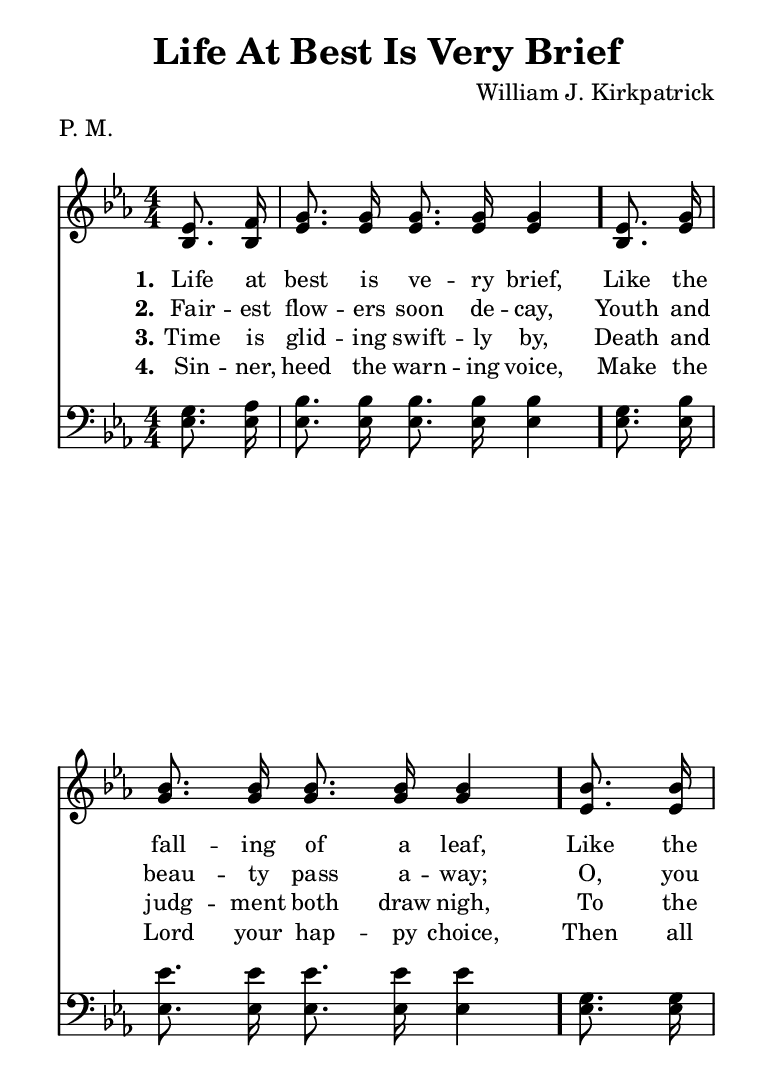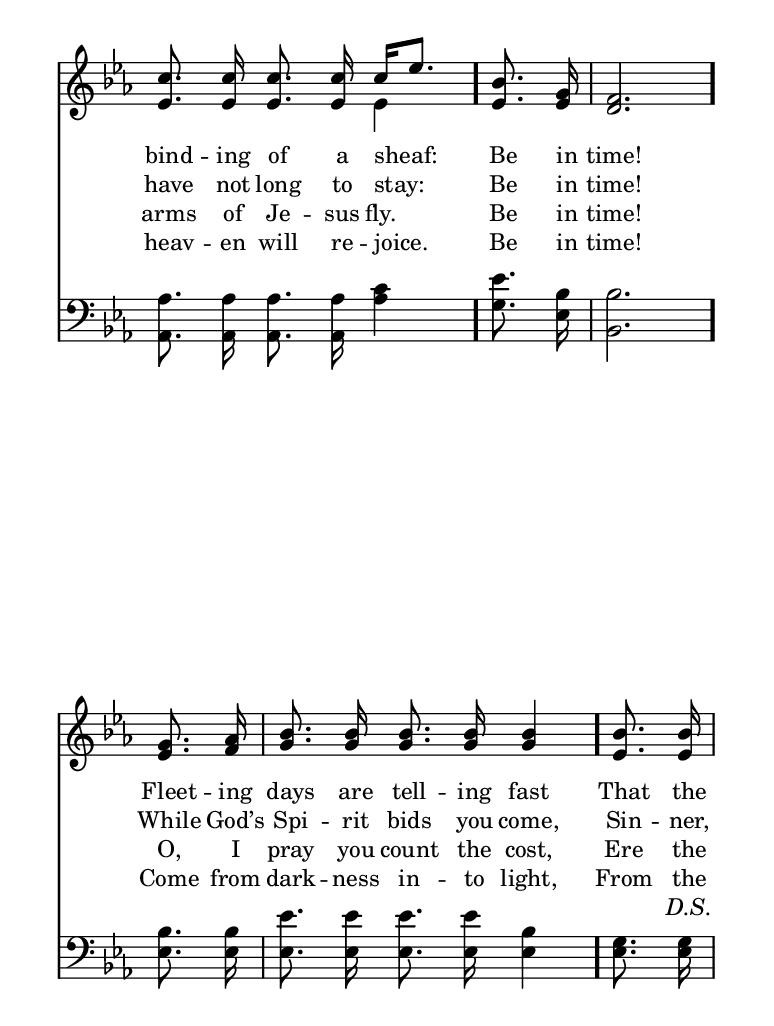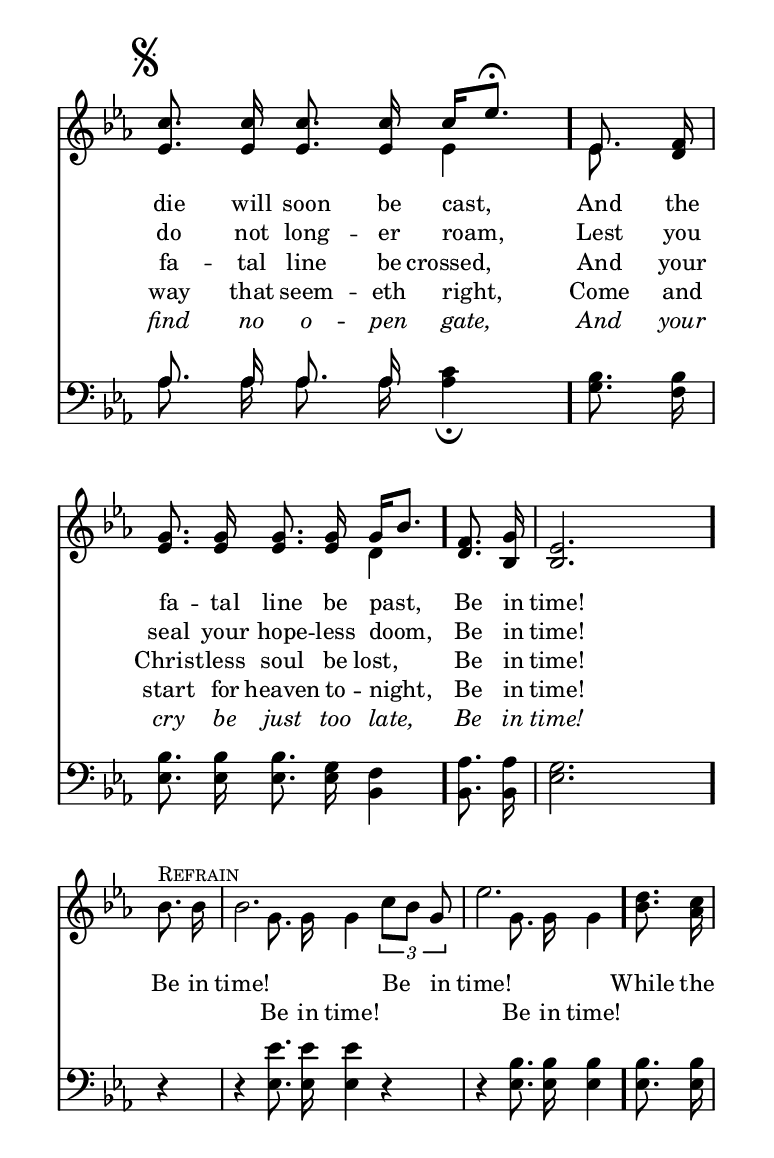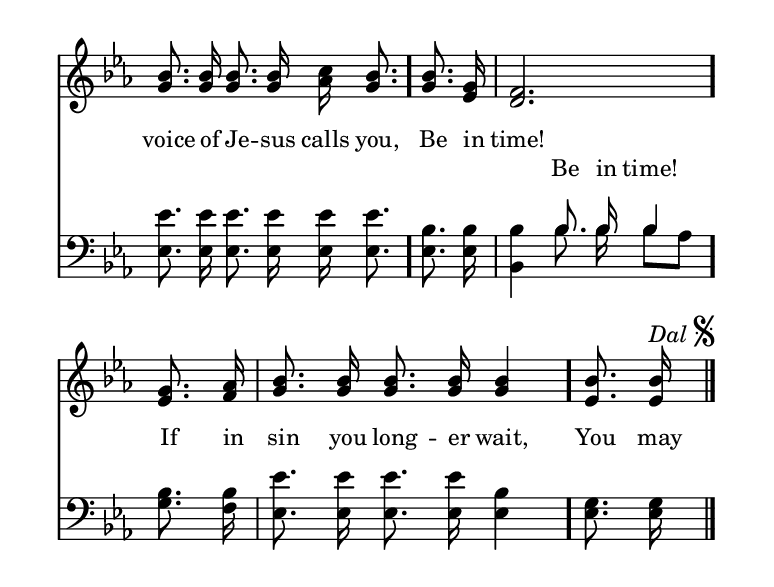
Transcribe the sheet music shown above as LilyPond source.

\include "common/global.ily"
\paper {
  \include "common/paper.ily"
  %ragged-bottom = ##t
  ragged-last-bottom = ##t
  systems-per-page = #(cond (is-eogsized 4) (#t #f))
  page-count = #(cond (is-eogsized 2) (#t #f))
  system-count = #(cond (is-eogsized 6) (#t #f))
}

\header{
  hymnnumber = "102"
  title = "Life At Best Is Very Brief"
  tunename = ""
  meter = "P. M."
  %poet = ""
  composer = "William J. Kirkpatrick"
  %copyright = ""
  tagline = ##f
}

% for fermata in MIDI
ta = { \tempo 4=80 }
tb = { \tempo 4=40 }
marksegno = { \mark \markup { \musicglyph #"scripts.segno" } }

patternAAds = { c8. c16 c8. c16 c4 }
patternAA = { \ta c8. c16 | \patternAAds }
patternABds = { \ta c8. c16 c8. c16 c16[ c8.] }
patternAB = { \ta c8. c16 \patternABds }
patternACds = { c8. c16 c8. c16 \tb c4 \ta }
patternAC = { \ta c8. c16 | \patternACds }

patternBA = { \ta c8. c16 | c2. }

patternCA = { \ta c8. c16 | c8. c16 c8. c16 c16 c8. }

lyricsInvis = { \override LyricText.stencil = ##f \override LyricHyphen.stencil = ##f }
lyricsVis = { \revert LyricText.stencil \revert LyricHyphen.stencil }

global = {
  \include "common/overrides.ily"
  \override Staff.TimeSignature.style = #'numbered
  \time 4/4
  \override Score.MetronomeMark.transparent = ##t % hide all fermata changes too
  \ta
  \key ees \major
  \partial 4
  \autoBeamOff
}

notesSoprano = {
\global
\relative c' {

  \changePitch \patternAA { ees f | g g g g g }
  \changePitch \patternAA { ees g | bes bes bes bes bes }
  \changePitch \patternAB { bes bes | c c c c c ees }
  \changePitch \patternBA { bes g | f }

  \changePitch \patternAA { g aes | bes bes bes bes bes}
  \changePitch \patternAB { bes bes | c c c c c ees \fermata }
  \changePitch \patternAB { ees, f | g g g g g bes }
  \changePitch \patternBA { f g | ees }

  << s^\markup { \small \caps "Refrain" }
  { bes'8. bes16 | bes2. \tuplet 3/2 { c8[ bes] g } | ees'2. } >>
  \changePitch \patternCA { d c | bes bes bes bes c bes }
  bes8. g16 | f2.
  \changePitch \patternAA { g aes | bes bes bes bes bes }
  bes8. bes16^\markup { \italic { Dal } \raise #1 \musicglyph #"scripts.segno" }

  \bar "|."

}
}

notesSopranoDS = {
\relative c'' {
  \changePitch \patternABds { c c c c c ees \fermata }
  \changePitch \patternAB { ees, f | g g g g g bes }
  \changePitch \patternBA { f g | ees }
}
}

notesAlto = {
\global
\relative e' {

  \changePitch \patternAA { bes bes | ees ees ees ees ees }
  \changePitch \patternAA { bes ees | g g g g g }
  \changePitch \patternAA { ees ees | ees ees ees ees ees }
  \changePitch \patternBA { ees ees | d }

  \changePitch \patternAA { ees f | g g g g g }
  \changePitch \patternAA { ees ees | ees ees ees ees ees }
  \changePitch \patternAA { ees d | ees ees ees ees d }
  \changePitch \patternBA { d bes | bes }

  r4 | r4 g'8. g16 g4 r4 | r4 g8. g16 g4
  \changePitch \patternCA { bes aes | g g g g aes g }
  g8. ees16 | d2.
  \changePitch \patternAA { ees f | g g g g g }
  ees8. ees16

}
}

notesAltoDS = {
\relative e' {
  \changePitch \patternAAds { ees ees ees ees ees }
  \changePitch \patternAA { ees d | ees ees ees ees d }
  \changePitch \patternBA { d bes | bes }
}
}

notesAltoSecond = {
\autoBeamOff
\relative e' {
\override NoteHead.font-size = #-4 {
\repeat unfold 29 \skip 4
bes4 c8. c16 bes4
}
}
}

notesTenor = {
\global
\relative a {

  \changePitch \patternAA { g aes | bes bes bes bes bes }
  \changePitch \patternAA { g bes | ees ees ees ees ees }
  \changePitch \patternAA { g, g | aes aes aes aes c }
  \changePitch \patternBA { ees bes | bes }

  \changePitch \patternAA { bes bes | ees ees ees ees bes }
  \changePitch \patternAA { g g | aes aes aes aes c }
  \changePitch \patternAA { bes bes | bes bes bes g f }
  \changePitch \patternBA { aes aes | g }

  r4 | r4 ees'8. ees16 ees4 r4 | r4 bes8. bes16 bes4
  \changePitch \patternCA { bes bes | ees ees ees ees ees ees }
  bes8. bes16 | bes4 bes8. bes16 bes4
  \changePitch \patternAA { bes bes | ees ees ees ees bes }
  g8. g16

}
}

notesTenorDS = {
\relative a {
  \changePitch \patternAAds { aes aes aes aes c }
  \changePitch \patternAA { bes bes | bes bes bes g f }
  \changePitch \patternBA { aes aes | g }
}
}

notesTenorSecond = {
\autoBeamOff
\relative a {
\override NoteHead.font-size = #-4 {
\repeat unfold 29 \skip 4
g4 aes8. aes16 g4
}
}
}

notesBass = {
\global
\relative f {

  \changePitch \patternAA { ees ees | ees ees ees ees ees }
  \changePitch \patternAA { ees ees | ees ees ees ees ees }
  \changePitch \patternAA { ees ees | aes, aes aes aes aes' }
  \changePitch \patternBA { g ees | bes }

  \changePitch \patternAA { ees ees | ees ees ees ees ees }
  \changePitch \patternAC { ees ees | aes aes aes aes aes_\fermata }
  \changePitch \patternAA { g f | ees ees ees ees bes }
  \changePitch \patternBA { bes bes | ees }

  r4 | r4 ees8. ees16 ees4 r4 | r4 ees8. ees16 ees4
  \changePitch \patternCA { ees ees | ees ees ees ees ees ees }
  ees8. ees16 | bes4 bes'8. bes16 bes8[ aes8]
  \changePitch \patternAA { g f | ees ees ees ees ees }
  ees8. ees16

}
}

notesBassDS = {
\relative f {
  \changePitch \patternACds { aes aes aes aes aes }
  \changePitch \patternAA { g f | ees ees ees ees bes }
  \changePitch \patternBA { bes bes | ees }
}
}

notesBassSecond = {
\autoBeamOff
\relative f, {
\override NoteHead.font-size = #-4 {
\repeat unfold 21 \skip 4
aes8. aes16 aes8. aes16
}
}
}

Refrain = \lyricmode {

Be in time! Be in time! \bar "."
While the voice of Je -- sus calls you, \bar "."
Be in time! \bar "."
If in sin you long -- er wait, \bar "."
You may %{HIDE>%} \lyricsInvis %{<HIDE%} find no open gate,
And your cry be just too late,
Be in time! %{HIDE>%} \lyricsVis %{<HIDE%}

}

underWords = \lyricmode {

{ \repeat unfold 48 { \skip 4 } }
Be in time! Be in time!
{ \repeat unfold 11 { \skip 4 } }
Be in time!

}

segnoWords = \lyricmode {

{ \repeat unfold 32 { \skip 4 } }
\override LyricText #'font-shape = #'italic
D.S. find no o -- pen gate,
And your cry be just too late,
Be in time!

}

wordsA = \lyricmode {
\set stanza = "1."

Life at best is ve -- ry brief, \bar "."
Like the fall -- ing of a leaf, \bar "."
Like the bind -- ing of a sheaf: \bar "."
Be in time! \bar "."
Fleet -- ing days are tell -- ing fast \bar "."
That the %{HIDE>%} \marksegno %{<HIDE%} die will soon be cast, \bar "."
And the fa -- tal line be past, \bar "."
Be in time! \bar "."

}

wordsB = \lyricmode {
\set stanza = "2."

Fair -- est flow -- ers soon de -- cay,
Youth and beau -- ty pass a -- way;
O, you have not long to stay:
Be in time!
While God’s Spi -- rit bids you come,
Sin -- ner, do not long -- er roam,
Lest you seal your hope -- less doom,
Be in time!

\Refrain

}

wordsC = \lyricmode {
\set stanza = "3."

Time is glid -- ing swift -- ly by,
Death and judg -- ment both draw nigh,
To the arms of Je -- sus fly.
Be in time!
O, I pray you count the cost,
Ere the fa -- tal line be crossed,
And your Christ -- less soul be lost,
Be in time!

}

wordsD = \lyricmode {
\set stanza = "4."

Sin -- ner, heed the warn -- ing voice,
Make the Lord your hap -- py choice,
Then all heav -- en will re -- joice.
Be in time!
Come from dark -- ness in -- to light,
From the way that seem -- eth right,
Come and start for heaven to -- night,
Be in time!

}

music = \context ChoirStaff <<
    \context Staff = upper <<
      \set Staff.autoBeaming = ##f
      \set ChoirStaff.systemStartDelimiter = #'SystemStartBar
      \set ChoirStaff.printPartCombineTexts = ##f
      \partcombine #'(2 . 9) \notesSoprano \notesAlto
      \context NullVoice = sopranos { \voiceOne << \notesSoprano >> }
      \context NullVoice = altos { \voiceTwo << \notesAlto >> }
      \context NullVoice = altosSecond { \voiceFour << \notesAltoSecond >> }
      \context Lyrics = one   \lyricsto sopranos \wordsA
      \context Lyrics = two   \lyricsto sopranos \wordsB
      \context Lyrics = three \lyricsto sopranos \wordsC
      \context Lyrics = four  \lyricsto sopranos \wordsD
    >>
    \new Lyrics \with { alignAboveContext = men } \lyricsto sopranos \segnoWords
    \context Staff = men <<
      \set Staff.autoBeaming = ##f
      \clef bass
      \set ChoirStaff.printPartCombineTexts = ##f
      \partcombine #'(2 . 9) \notesTenor \notesBass
      \context NullVoice = tenors { \voiceOne << \notesTenor >> }
      \context NullVoice = tenorsSecond { \voiceThree << \notesTenorSecond >> }
      \context NullVoice = basses { \voiceTwo << \notesBass >> }
      \context NullVoice = bassesSecond { \voiceFour << \notesBassSecond >> }
    >>
    \context Lyrics = three  \lyricsto tenors \underWords % XXX this causes alignment issues with soprano words ("fly", "lost")
  >>

musicDS = \context ChoirStaff <<
    \context Staff = upper <<
      \set Staff.autoBeaming = ##f
      \set ChoirStaff.systemStartDelimiter = #'SystemStartBar
      \context Voice  = sopranos { \voiceOne { \notesSoprano \notesSopranoDS } }
      \context Voice  = altos { \voiceTwo { \notesAlto \notesAltoDS } }
      \context Voice  = altosSecond { \voiceFour << \notesAltoSecond >> }
    >>
    \context Staff = men <<
      \set Staff.autoBeaming = ##f
      \clef bass
      \context Voice  = tenors { \voiceOne { \notesTenor \notesTenorDS } }
      \context Voice  = tenorsSecond { \voiceThree << \notesTenorSecond >> }
      \context Voice  = basses { \voiceTwo { \notesBass \notesBassDS } }
      \context Voice  = bassesSecond { \voiceFour << \notesBassSecond >> }
    >>
  >>

\score {
  \music
  \layout {
    \include "common/layout.ily"
  }
}

\score {
  \musicDS
  \midi{
    \include "common/midi.ily"
  }
}

\version "2.19.49"  % necessary for upgrading to future LilyPond versions.

% vi:set et ts=2 sw=2 ai nocindent syntax=lilypond:
